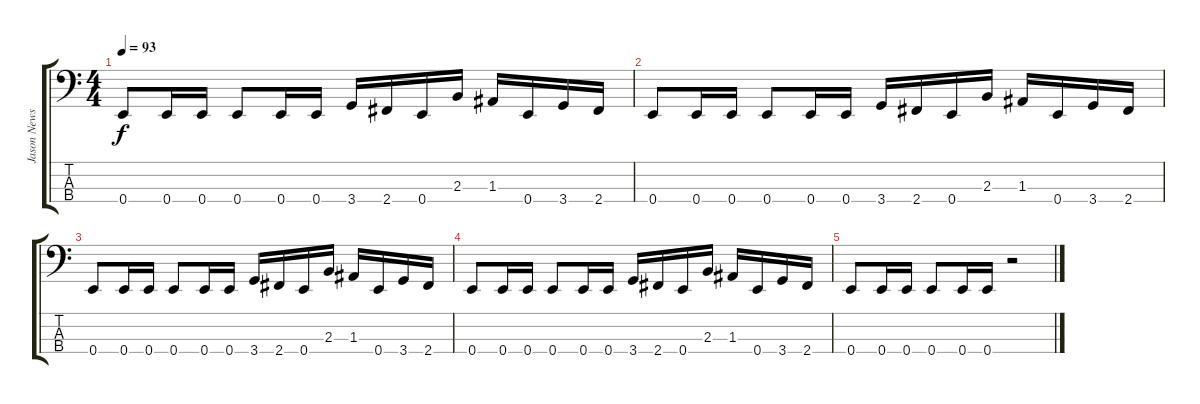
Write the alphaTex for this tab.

\track ("Jason Newsted" "Jason News") {instrument electricbasspick}
\staff {score tabs}
\tuning (G2 D2 A1 E1) {hide}
\ts (4 4)
\tempo 93
\clef f4
\ks c
0.4.8{dy f} 0.4.16 0.4.16 0.4.8 0.4.16 0.4.16 3.4.16 2.4.16 0.4.16 2.3.16 1.3.16 0.4.16 3.4.16 2.4.16 |
0.4.8 0.4.16 0.4.16 0.4.8 0.4.16 0.4.16 3.4.16 2.4.16 0.4.16 2.3.16 1.3.16 0.4.16 3.4.16 2.4.16 |
0.4.8 0.4.16 0.4.16 0.4.8 0.4.16 0.4.16 3.4.16 2.4.16 0.4.16 2.3.16 1.3.16 0.4.16 3.4.16 2.4.16 |
0.4.8 0.4.16 0.4.16 0.4.8 0.4.16 0.4.16 3.4.16 2.4.16 0.4.16 2.3.16 1.3.16 0.4.16 3.4.16 2.4.16 |
0.4.8{volume 8} 0.4.16 0.4.16 0.4.8 0.4.16 0.4.16 r.2
